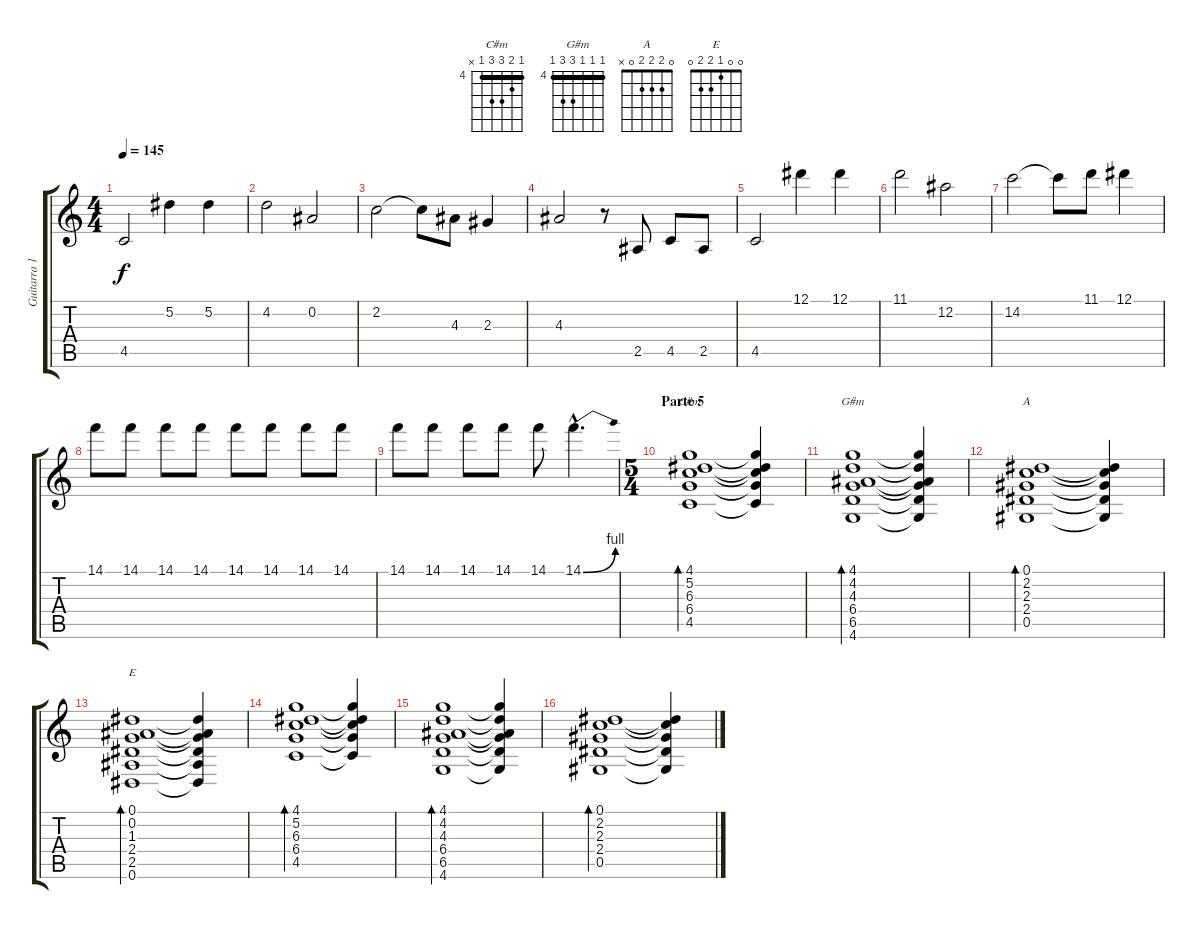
\track ("Guitarra 1" "Guitarra 1") {instrument acousticguitarsteel}
\staff {score tabs}
\tuning (Eb4 Bb3 Gb3 Db3 Ab2 Eb2) {hide}
\chord ("C#m" 4 5 6 6 4 x) {firstfret 4 barre 4}
\chord ("G#m" 4 4 4 6 6 4) {firstfret 4 barre 4}
\chord ("A" 0 2 2 2 0 x)
\chord ("E" 0 0 1 2 2 0)
\ts (4 4)
\tempo 145
\clef g2
\ks c
4.5.2{dy f} 5.2.4 5.2.4 |
4.2.2 0.2.2 |
2.2.2 2.2{t}.8 4.3.8 2.3.4 |
4.3.2 r.8 2.5.8 4.5.8 2.5.8 |
4.5.2 12.1.4 12.1.4 |
11.1.2 12.2.2 |
14.2.2 14.2{t}.8 11.1.8 12.1.4 |
14.1.8 14.1.8 14.1.8 14.1.8 14.1.8 14.1.8 14.1.8 14.1.8 |
14.1.8 14.1.8 14.1.8 14.1.8 14.1.8 14.1{be (bend 0 0 60 4) hac}.4{d} |
\ts (5 4)
\section ("" "Parte 5")
(4.1 5.2 6.3 6.4 4.5).1{bd 60 ch "C#m" volume 8 instrument acousticguitarsteel} (4.1{t} 5.2{t} 6.3{t} 6.4{t} 4.5{t}).4 |
(4.1 4.2 4.3 6.4 6.5 4.6).1{bd 60 ch "G#m"} (4.1{t} 4.2{t} 4.3{t} 6.4{t} 6.5{t} 4.6{t}).4 |
(0.1 2.2 2.3 2.4 0.5).1{bd 60 ch "A"} (0.1{t} 2.2{t} 2.3{t} 2.4{t} 0.5{t}).4 |
(0.1 0.2 1.3 2.4 2.5 0.6).1{bd 60 ch "E"} (0.1{t} 0.2{t} 1.3{t} 2.4{t} 2.5{t} 0.6{t}).4 |
(4.1 5.2 6.3 6.4 4.5).1{bd 60 volume 8 instrument acousticguitarsteel} (4.1{t} 5.2{t} 6.3{t} 6.4{t} 4.5{t}).4 |
(4.1 4.2 4.3 6.4 6.5 4.6).1{bd 60} (4.1{t} 4.2{t} 4.3{t} 6.4{t} 6.5{t} 4.6{t}).4 |
(0.1 2.2 2.3 2.4 0.5).1{bd 60} (0.1{t} 2.2{t} 2.3{t} 2.4{t} 0.5{t}).4
